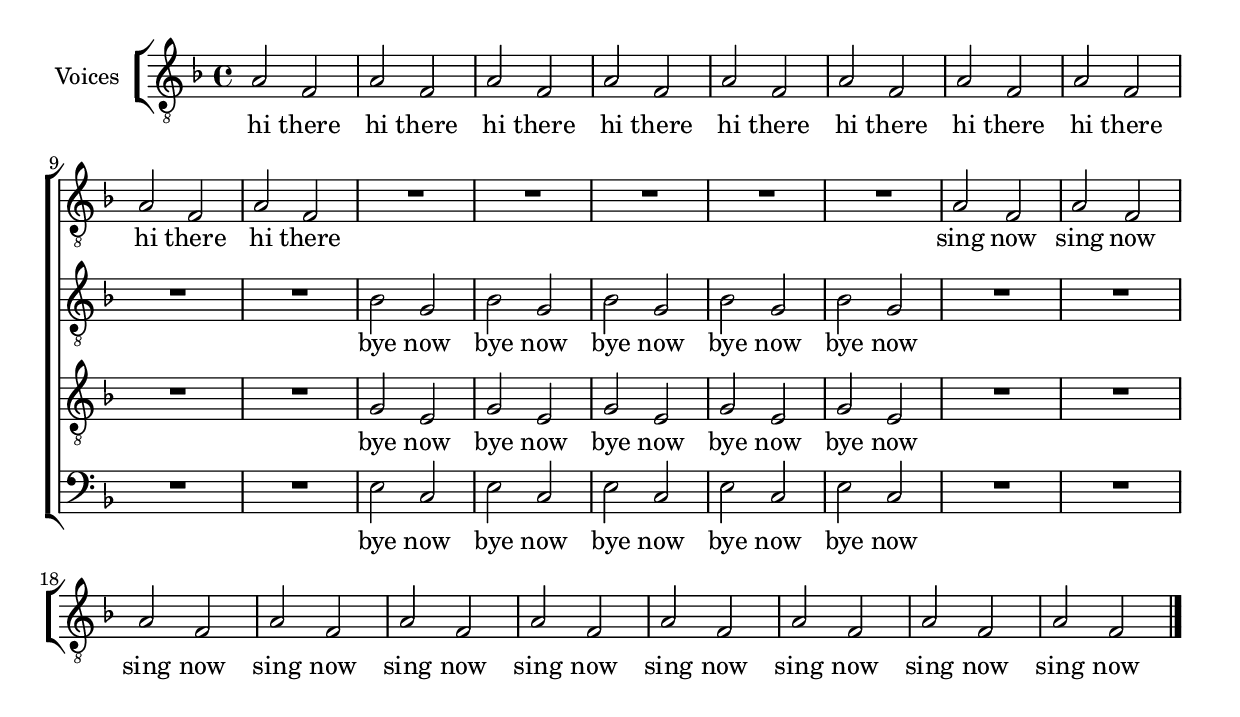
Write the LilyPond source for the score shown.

\version "2.19.80"

global = { 
  \time 4/4
  \key f \major
}

unisonVoice = \relative c' {
    \global
    \clef "treble_8"
    \repeat unfold 10 { a2 f }
    R1*5
    \repeat unfold 10 { a2 f }
    \bar "|."
}

verseUnisonVoice = \lyricmode {
  hi there hi there hi there hi there hi there
  hi there hi there hi there hi there hi there
  sing now sing now sing now sing now sing now
  sing now sing now sing now sing now sing now
}

tenorOne = \relative c' { 
  \global
  \clef "treble_8" 
  R1*10
  \repeat unfold 5 { bes2 g }
  R1*10 
}

verseTenorOne = \lyricmode {
  bye now bye now bye now bye now bye now
}

tenorTwo = \relative c' { 
  \global
  \clef "treble_8" 
  R1*10
  \repeat unfold 5 { g2 e }
  R1*10  
}

verseTenorTwo = \lyricmode {
  bye now bye now bye now bye now bye now
}

bassOne = \relative c { 
  \global
  \clef bass
  R1*10
  \repeat unfold 5 { e2 c }
  R1*10
}

verseBassOne = \lyricmode {
  bye now bye now bye now bye now bye now
}

\layout { 
  \context {
      \Staff \RemoveEmptyStaves
      \override VerticalAxisGroup.remove-first = ##t
      \override VerticalAxisGroup.remove-empty = ##t    
  }
}

\score {
  << 
    \new ChoirStaff
    << 
       % enable choir bracket to show even on single staff
       \override ChoirStaff.SystemStartBracket.collapse-height = #4
      
        \new Staff \with { instrumentName = "Voices" } { \unisonVoice } \addlyrics { \verseUnisonVoice }
        \new Staff { \tenorOne } \addlyrics { \verseTenorOne }
        \new Staff { \tenorTwo } \addlyrics { \verseTenorTwo }
        \new Staff { \bassOne } \addlyrics { \verseBassOne }
    >>
>>

}
